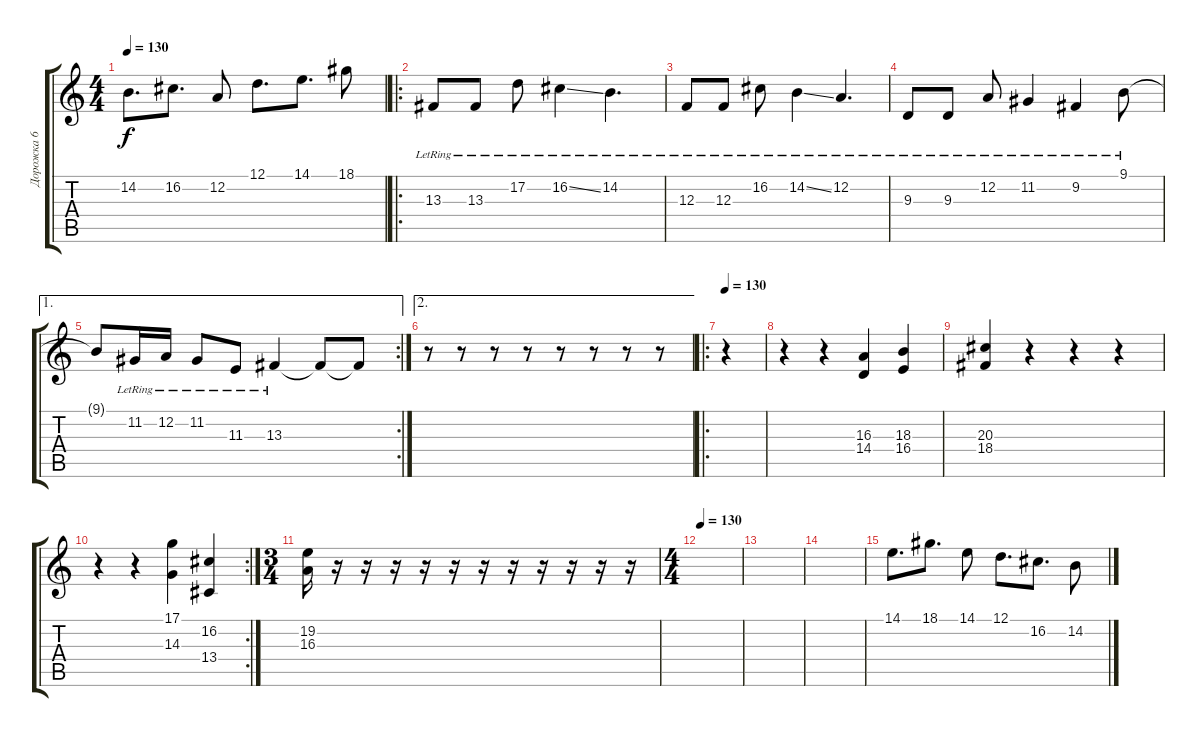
\track ("Дорожка 6" "Дорожка 6") {instrument electricgrandpiano}
\staff {score tabs}
\tuning (D4 A3 F3 C3 G2 D2) {hide}
\ts (4 4)
\tempo 130
\clef g2
\ks c
14.2.8{d dy f instrument pad1newage} 16.2.8{d} 12.2.8 12.1.8{d} 14.1.8{d} 18.1.8 |
\ro
13.3{lr}.8{instrument honkytonkpiano} 13.3{lr}.8 17.2{lr}.8 16.2{ss lr}.4 14.2{lr}.4{d} |
12.3{lr}.8 12.3{lr}.8 16.2{lr}.8 14.2{ss lr}.4 12.2{lr}.4{d} |
9.3{lr}.8 9.3{lr}.8 12.2{lr}.8 11.2{lr}.4 9.2{lr}.4 9.1{lr}.8 |
\ae 1
\rc 2
9.1{t}.8 11.2{lr}.16 12.2{lr}.16 11.2{lr}.8 11.3{lr}.8 13.3{lr}.4 13.3{t}.8 13.3{t}.8 |
\ae 2
r.8 r.8 r.8 r.8 r.8 r.8 r.8 r.8 |
\ro
\tempo 130
r.4 |
r.4 r.4 (16.3 14.4).4{volume 15 instrument stringensemble1} (18.3 16.4).4 |
(20.3 18.4).4 r.4 r.4 r.4 |
\rc 2
r.4 r.4 (17.1 14.3).4 (16.2 13.4).4 |
\ts (3 4)
(19.2 16.3).16 r.16 r.16 r.16 r.16 r.16 r.16 r.16 r.16 r.16 r.16 r.16 |
\ts (4 4)
\tempo 130
|
|
|
14.1.8{d instrument pad1newage} 18.1.8{d} 14.1.8 12.1.8{d} 16.2.8{d} 14.2.8
